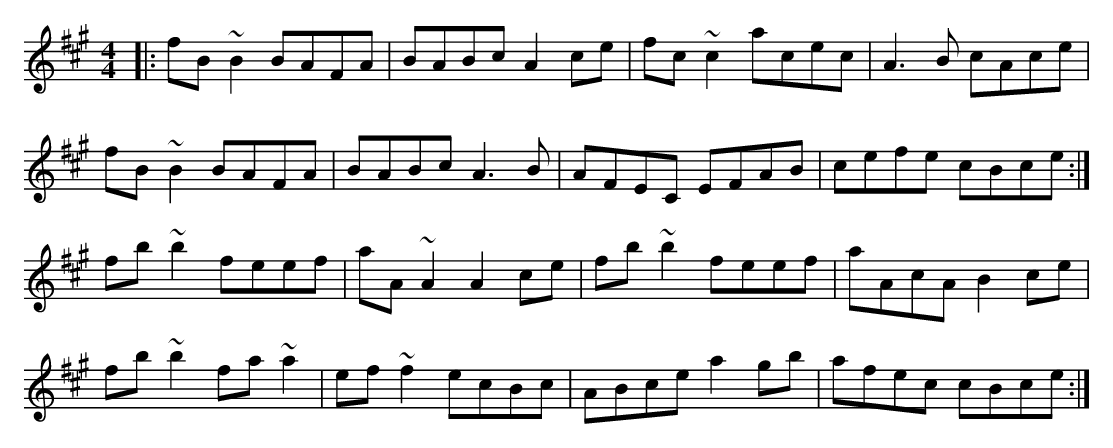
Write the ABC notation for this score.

X:1
M:4/4
K:Bdor
|:fB~B2 BAFA|BABc A2 ce|fc~c2 acec|A3 B cAce|
fB~B2 BAFA|BABc A3 B|AFEC EFAB|cefe cBce:|
fb~b2 feef|aA~A2 A2 ce|fb~b2 feef|aAcA B2 ce|
fb~b2 fa~a2|ef~f2 ecBc|ABce a2 gb|afec cBce:|
